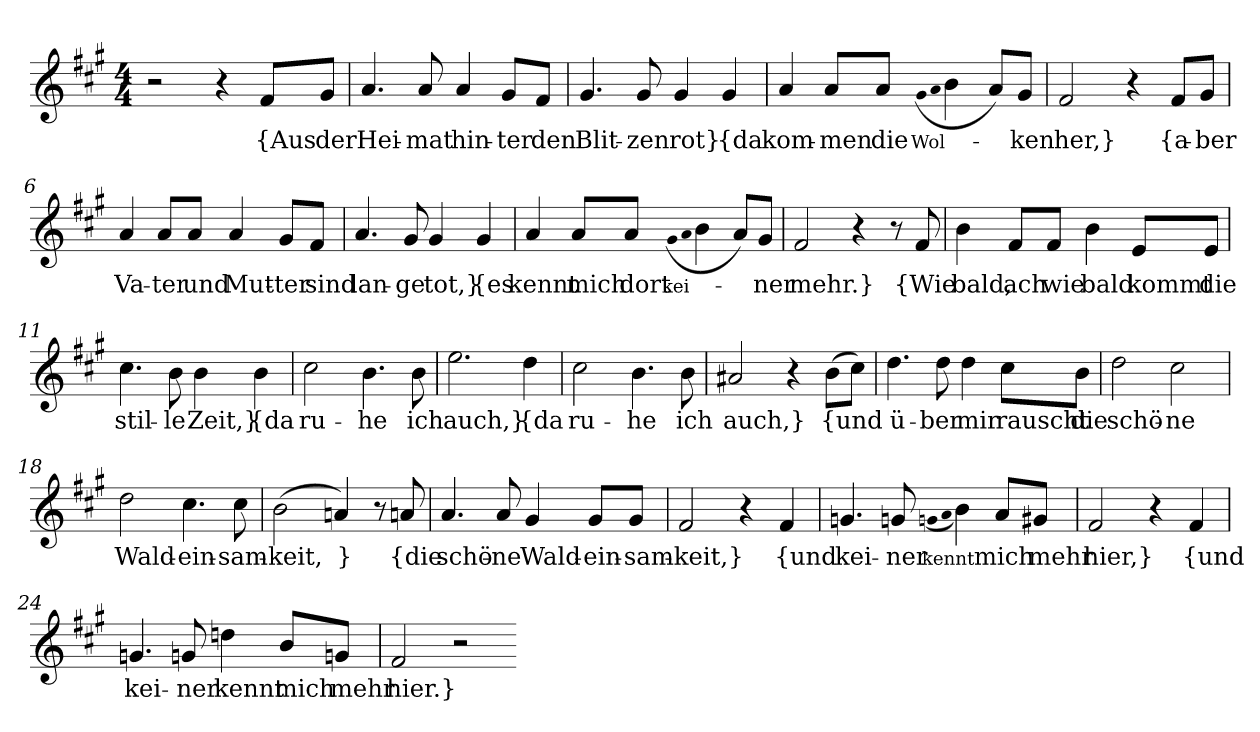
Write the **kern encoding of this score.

**kern	**text
*part1	*part1
*staff1	*staff1
*clefG2	*
*k[f#c#g#]	*
*M4/4	*
=1	=1
2r	.
4r	.
8f#/L	{Aus
8g#/J	der
=2	=2
4.a	Hei-
8a	-mat
4a	hin-
8g#/L	-ter
8f#/J	den
=3	=3
4.g#	Blit-
8g#	-zen
4g#	rot}
4g#	{da
=4	=4
4a	kom-
8a/L	-men
8a/J	die
(qg#	Wol-
qa	.
4b	.
8a/L)	.
8g#/J	-ken
=5	=5
2f#	her,}
4r	.
8f#/L	{a-
8g#/J	-ber
=6	=6
4a	Va-
8a/L	-ter
8a/J	und
4a	Mut-
8g#/L	-ter
8f#/J	sind
=7	=7
4.a	lan-
8g#	-ge
4g#	tot,}
4g#	{es
=8	=8
4a	kennt
8a/L	mich
8a/J	dort
(qg#	kei-
qa	.
4b	.
8a/L)	.
8g#/J	-ner
=9	=9
2f#	mehr.}
4r	.
8r	.
8f#	{Wie
=10	=10
4b	bald,
8f#/L	ach
8f#/J	wie
4b	bald
8e/L	kommt
8e/J	die
=11	=11
4.cc#	stil-
8b	-le
4b	Zeit,}
4b	{da
=12	=12
2cc#	ru-
4.b	-he
8b	ich
=13	=13
2.ee	auch,}
4dd	{da
=14	=14
2cc#	ru-
4.b	-he
8b	ich
=15	=15
2a#X	auch,}
4r	.
(8b\L	{und
8cc#\J)	.
=16	=16
4.dd	ü-
8dd	-ber
4dd	mir
8cc#\L	rauscht
8b\J	die
=17	=17
2dd	schö-
2cc#	-ne
=18	=18
2dd	Wald-
4.cc#	-ein-
8cc#	-sam-
=19	=19
(2b	-keit,
4an)	}
8r	.
8an	{die
=20	=20
4.a	schö-
8a	-ne
4g#	Wald-
8g#/L	-ein-
8g#/J	-sam-
=21	=21
2f#	-keit,}
4r	.
4f#	{und
=22	=22
4.gn	kei-
8gn	-ner
(qgn	kennt
qa	.
4b)	.
8a/L	mich
8g#X/J	mehr
=23	=23
2f#	hier,}
4r	.
4f#	{und
=24	=24
4.gn	kei-
8gn	-ner
4ddn	kennt
8b/L	mich
8gn/J	mehr
=25	=25
2f#	hier.}
2r	.
=-	=-
*-	*-
